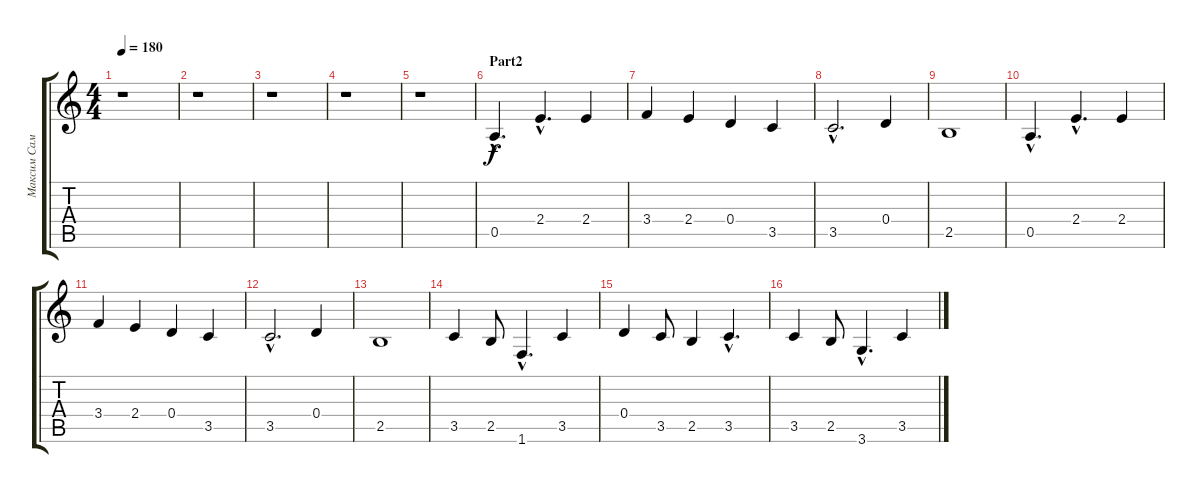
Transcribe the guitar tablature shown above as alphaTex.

\track ("Максим Самосват" "Максим Сам") {instrument contrabass}
\staff {score tabs}
\tuning (E4 B3 G3 D3 A2 E2) {hide}
\ts (4 4)
\tempo 180
\clef g2
\ks c
r.1{dy f} |
r.1 |
r.1 |
r.1 |
r.1 |
\section ("" "Part2")
0.5{hac}.4{d} 2.4{hac}.4{d} 2.4.4 |
3.4.4 2.4.4 0.4.4 3.5.4 |
3.5{hac}.2{d} 0.4.4 |
2.5.1 |
0.5{hac}.4{d} 2.4{hac}.4{d} 2.4.4 |
3.4.4 2.4.4 0.4.4 3.5.4 |
3.5{hac}.2{d} 0.4.4 |
2.5.1 |
3.5.4 2.5.8 1.6{hac}.4{d} 3.5.4 |
0.4.4 3.5.8 2.5.4 3.5{hac}.4{d} |
3.5.4 2.5.8 3.6{hac}.4{d} 3.5.4
